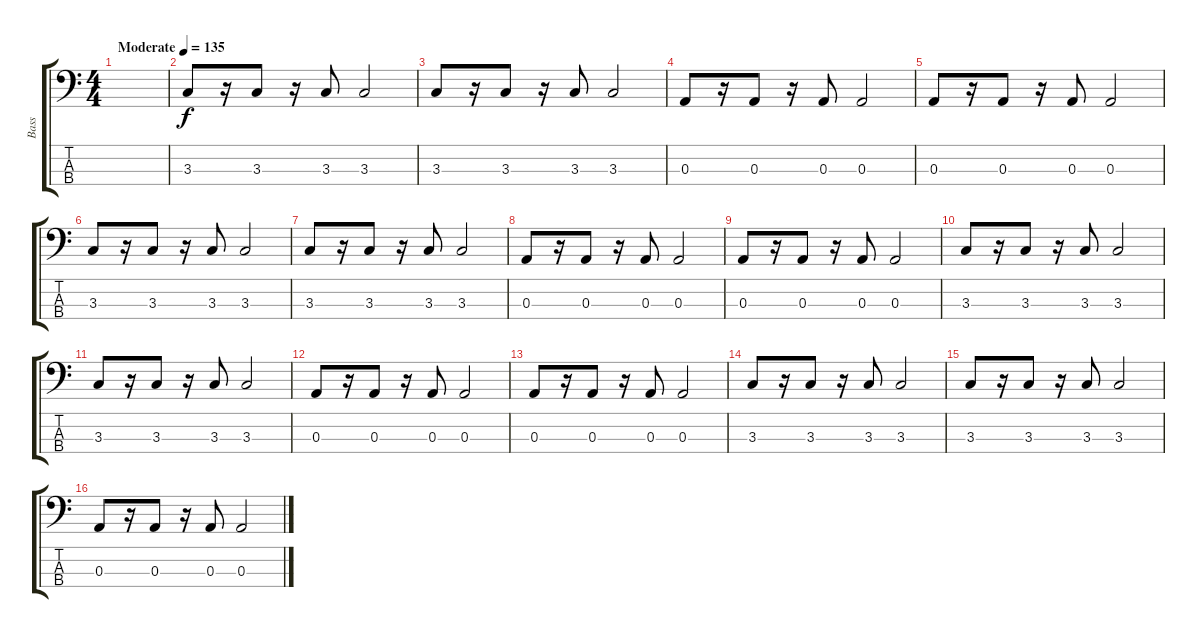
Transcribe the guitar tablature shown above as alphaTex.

\track ("Bass" "Bass") {instrument electricbassfinger}
\staff {score tabs}
\tuning (G2 D2 A1 E1) {hide}
\ts (4 4)
\tempo (135 "Moderate")
\clef f4
\ks c
|
3.3.8 r.16 3.3.8 r.16 3.3.8 3.3.2 |
3.3.8 r.16 3.3.8 r.16 3.3.8 3.3.2 |
0.3.8 r.16 0.3.8 r.16 0.3.8 0.3.2 |
0.3.8 r.16 0.3.8 r.16 0.3.8 0.3.2 |
3.3.8 r.16 3.3.8 r.16 3.3.8 3.3.2 |
3.3.8 r.16 3.3.8 r.16 3.3.8 3.3.2 |
0.3.8 r.16 0.3.8 r.16 0.3.8 0.3.2 |
0.3.8 r.16 0.3.8 r.16 0.3.8 0.3.2 |
3.3.8 r.16 3.3.8 r.16 3.3.8 3.3.2 |
3.3.8 r.16 3.3.8 r.16 3.3.8 3.3.2 |
0.3.8 r.16 0.3.8 r.16 0.3.8 0.3.2 |
0.3.8 r.16 0.3.8 r.16 0.3.8 0.3.2 |
3.3.8 r.16 3.3.8 r.16 3.3.8 3.3.2 |
3.3.8 r.16 3.3.8 r.16 3.3.8 3.3.2 |
0.3.8 r.16 0.3.8 r.16 0.3.8 0.3.2
